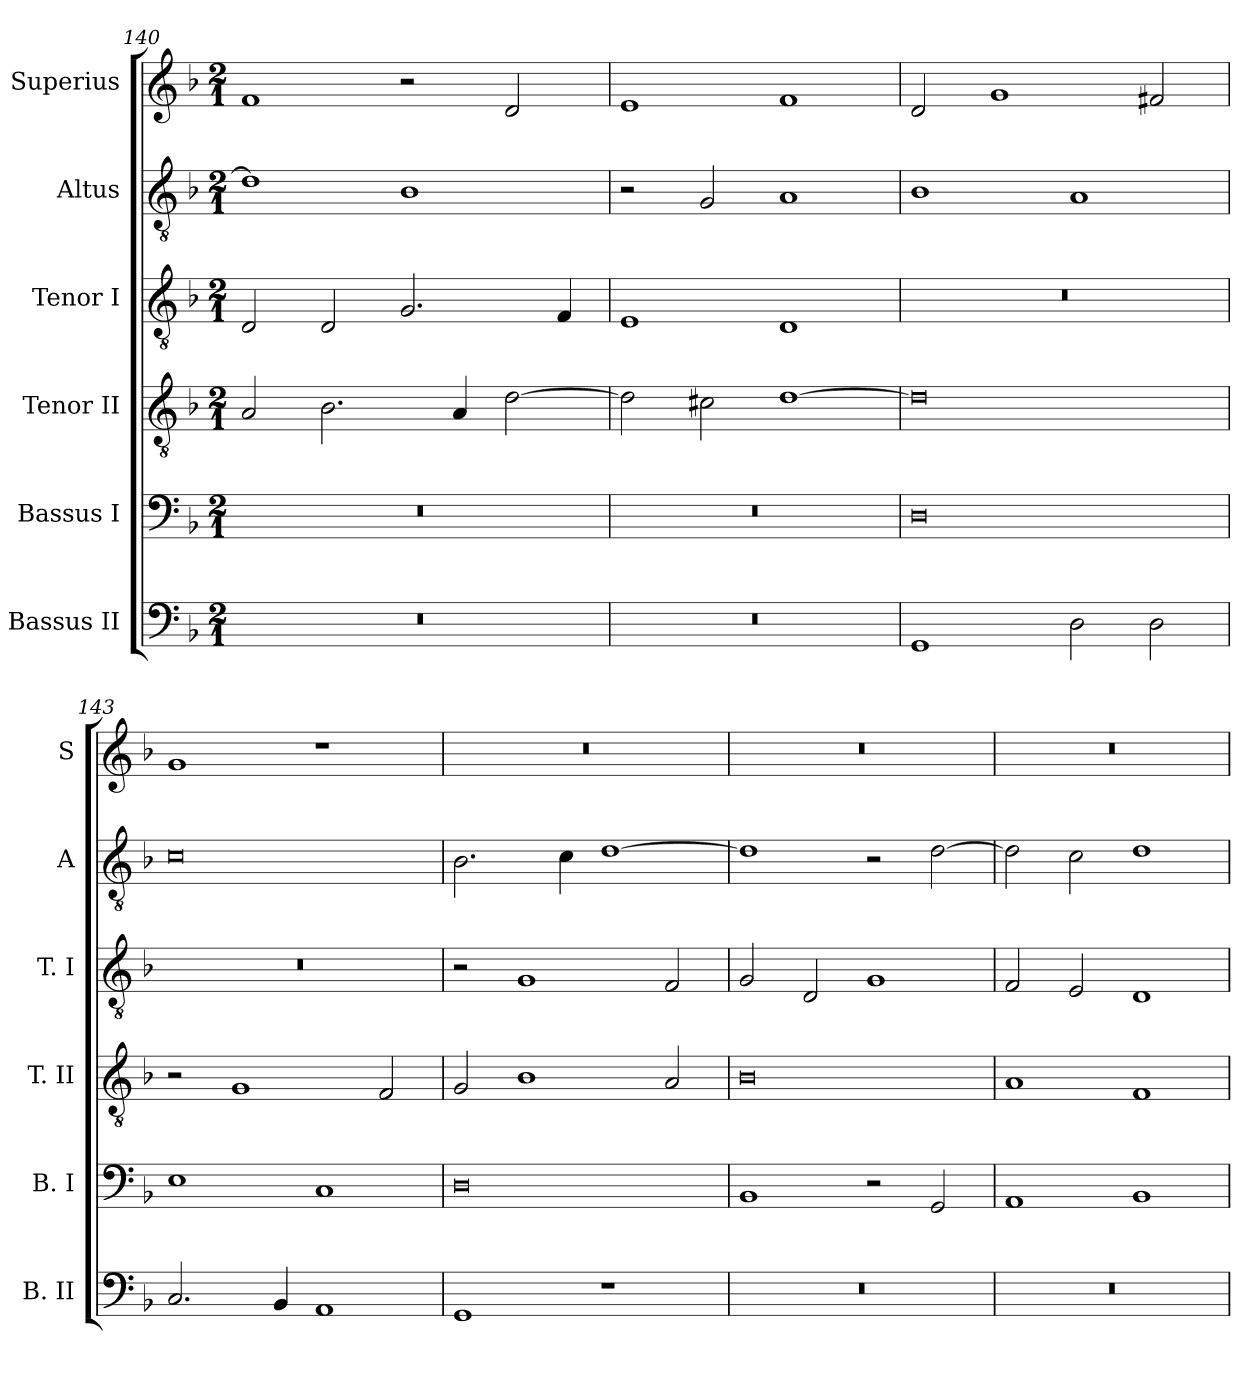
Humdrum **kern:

**kern	**kern	**kern	**kern	**kern	**kern
*part6	*part5	*part4	*part3	*part2	*part1
*staff6	*staff5	*staff4	*staff3	*staff2	*staff1
*I"Bassus II	*I"Bassus I	*I"Tenor II	*I"Tenor I	*I"Altus	*I"Superius
*I'B. II	*I'B. I	*I'T. II	*I'T. I	*I'A	*I'S
*clefF4	*clefF4	*clefGv2	*clefGv2	*clefGv2	*clefG2
*k[b-]	*k[b-]	*k[b-]	*k[b-]	*k[b-]	*k[b-]
*F:	*F:	*F:	*F:	*F:	*F:
*M2/1	*M2/1	*M2/1	*M2/1	*M2/1	*M2/1
=140	=140	=140	=140	=140	=140
0r	0r	2A	2D	1d]	1f
.	.	2.B-	2D	.	.
.	.	.	2.G	1B-	2r
.	.	4A	.	.	.
.	.	[2d	.	.	2d
.	.	.	4F	.	.
=141	=141	=141	=141	=141	=141
0r	0r	2d]	1E	2r	1e
.	.	2c#X	.	2G	.
.	.	[1d	1D	1A	1f
=142	=142	=142	=142	=142	=142
1GG	0D	0d]	0r	1B-	2d
.	.	.	.	.	1g
2D	.	.	.	1A	.
2D	.	.	.	.	2f#X
=143	=143	=143	=143	=143	=143
2.C	1E	2r	0r	0c	1g
.	.	1G	.	.	.
4BB-	.	.	.	.	.
1AA	1C	.	.	.	1r
.	.	2F	.	.	.
=144	=144	=144	=144	=144	=144
1GG	0D	2G	2r	2.B-	0r
.	.	1B-	1G	.	.
.	.	.	.	4c	.
1r	.	.	.	[1d	.
.	.	2A	2F	.	.
=145	=145	=145	=145	=145	=145
0r	1BB-	0B-	2G	1d]	0r
.	.	.	2D	.	.
.	2r	.	1G	2r	.
.	2GG	.	.	[2d	.
=146	=146	=146	=146	=146	=146
0r	1AA	1A	2F	2d]	0r
.	.	.	2E	2c	.
.	1BB-	1F	1D	1d	.
=	=	=	=	=	=
*-	*-	*-	*-	*-	*-
